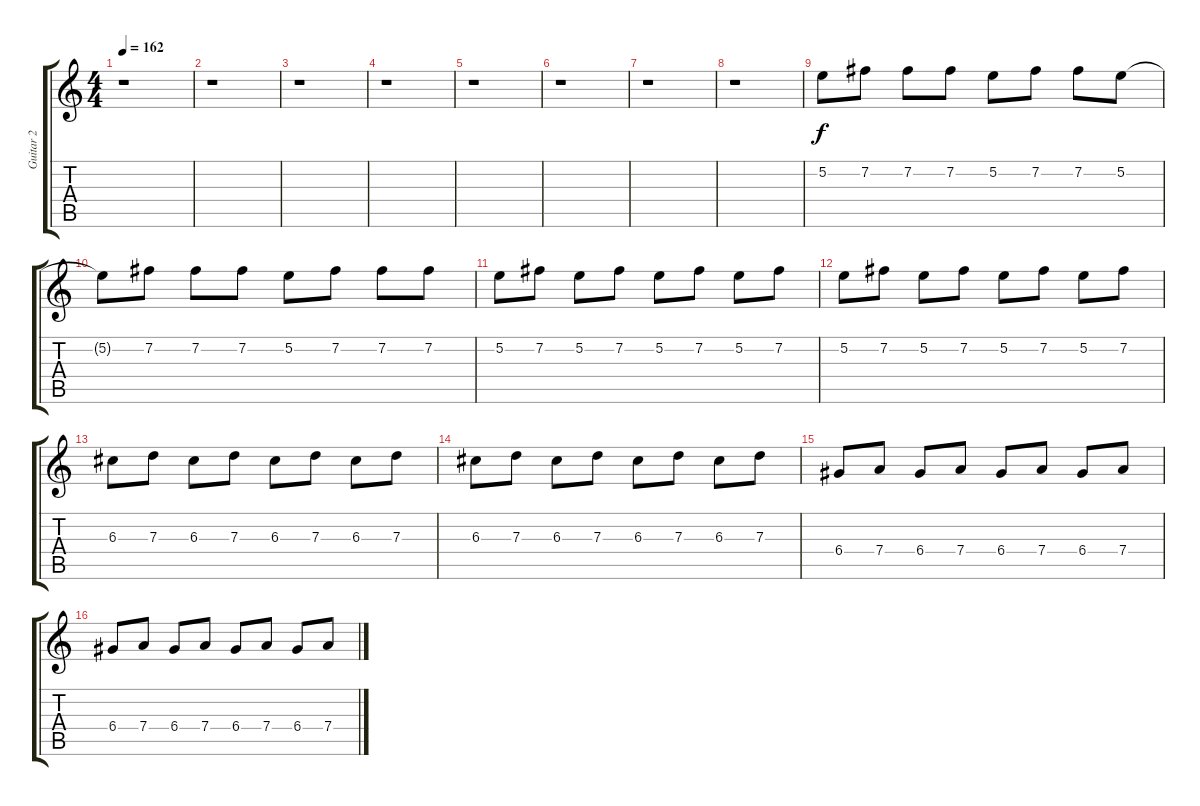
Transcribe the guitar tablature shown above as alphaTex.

\track ("Guitar 2" "Guitar 2") {instrument distortionguitar}
\staff {score tabs}
\tuning (E4 B3 G3 D3 A2 E2) {hide}
\ts (4 4)
\tempo 162
\clef g2
\ks c
r.1{dy f instrument distortionguitar} |
r.1 |
r.1 |
r.1 |
r.1 |
r.1 |
r.1 |
r.1 |
5.2.8 7.2.8 7.2.8 7.2.8 5.2.8 7.2.8 7.2.8 5.2.8 |
5.2{t}.8 7.2.8 7.2.8 7.2.8 5.2.8 7.2.8 7.2.8 7.2.8 |
5.2.8 7.2.8 5.2.8 7.2.8 5.2.8 7.2.8 5.2.8 7.2.8 |
5.2.8 7.2.8 5.2.8 7.2.8 5.2.8 7.2.8 5.2.8 7.2.8 |
6.3.8 7.3.8 6.3.8 7.3.8 6.3.8 7.3.8 6.3.8 7.3.8 |
6.3.8 7.3.8 6.3.8 7.3.8 6.3.8 7.3.8 6.3.8 7.3.8 |
6.4.8 7.4.8 6.4.8 7.4.8 6.4.8 7.4.8 6.4.8 7.4.8 |
6.4.8 7.4.8 6.4.8 7.4.8 6.4.8 7.4.8 6.4.8 7.4.8
